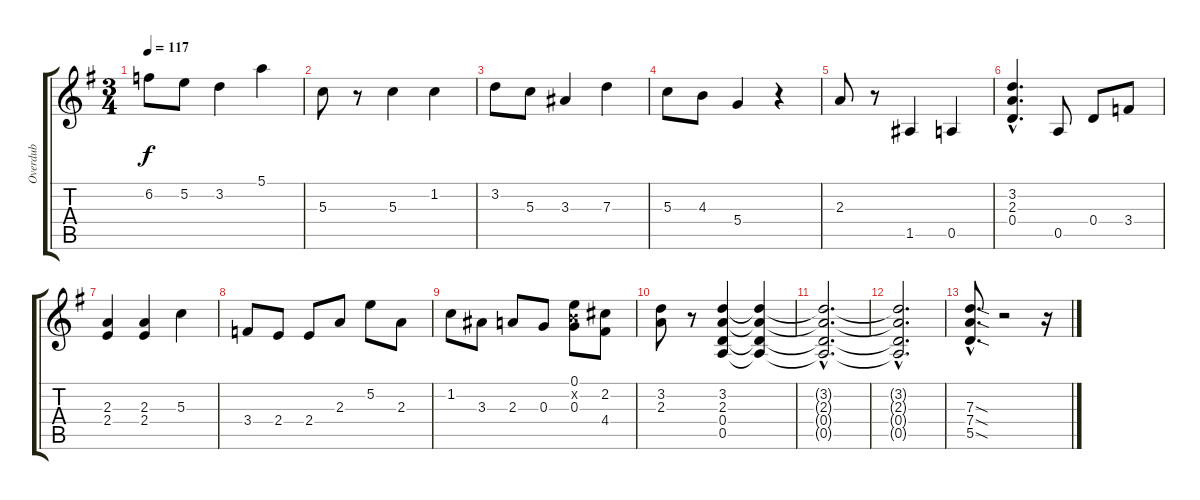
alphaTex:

\track ("Overdub" "Overdub") {instrument distortionguitar}
\staff {score tabs}
\tuning (E4 B3 G3 D3 A2 E2) {hide}
\ts (3 4)
\tempo 117
\clef g2
\ks g
6.2.8{dy f} 5.2.8 3.2.4 5.1.4 |
5.3.8 r.8 5.3.4 1.2.4 |
3.2.8 5.3.8 3.3.4 7.3.4 |
5.3.8 4.3.8 5.4.4 r.4 |
2.3.8 r.8 1.5.4 0.5.4 |
(3.2{hac} 2.3{hac} 0.4{hac}).4{d} 0.5.8 0.4.8 3.4.8 |
(2.3 2.4).4 (2.3 2.4).4 5.3.4 |
3.4.8 2.4.8 2.4.8 2.3.8 5.2.8 2.3.8 |
1.2.8 3.3.8 2.3.8 0.3.8 (0.1 0.2{x} 0.3).8 (2.2 4.4).8 |
(3.2 2.3).8 r.8 (3.2 2.3 0.4 0.5).4 (3.2{t} 2.3{t} 0.4{t} 0.5{t}).4 |
(3.2{hac t} 2.3{hac t} 0.4{hac t} 0.5{hac t}).2{d} |
(3.2{hac t} 2.3{hac t} 0.4{hac t} 0.5{hac t}).2{d} |
(7.3{sod hac} 7.4{sod hac} 5.5{sod hac}).8{d} r.2 r.16
